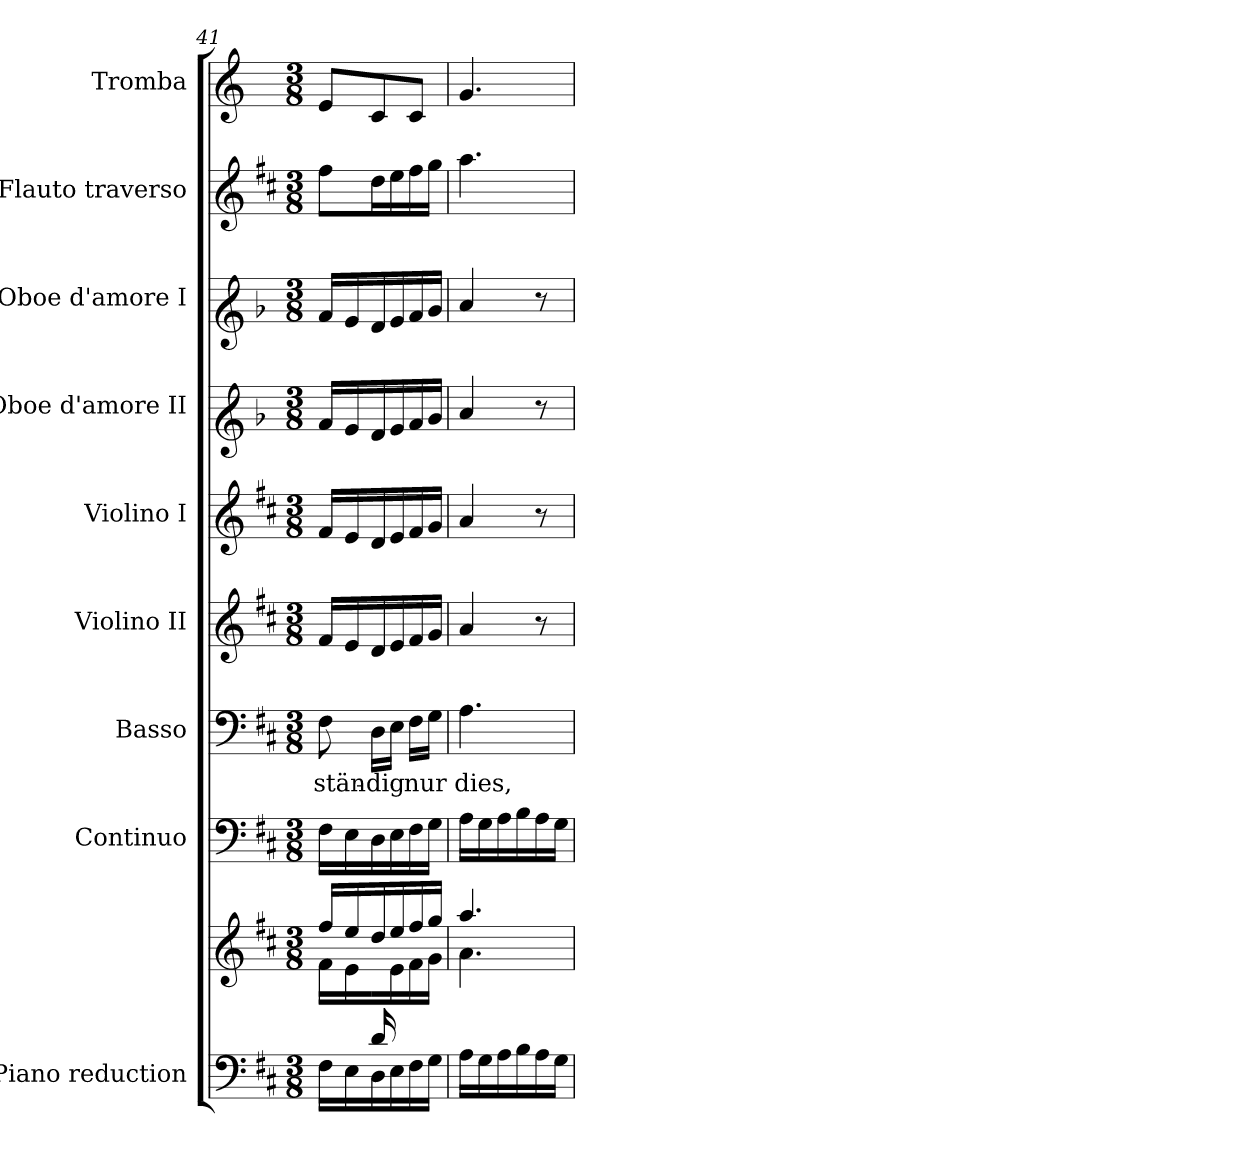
**kern	**kern	**kern	**kern	**text	**kern	**kern	**kern	**kern	**kern	**kern
*part9	*part9	*part8	*part7	*part7	*part6	*part5	*part4	*part3	*part2	*part1
*staff10	*staff9	*staff8	*staff7	*staff7	*staff6	*staff5	*staff4	*staff3	*staff2	*staff1
*I"Piano reduction	*	*I"Continuo	*I"Basso	*	*I"Violino II	*I"Violino I	*I"Oboe d'amore II	*I"Oboe d'amore I	*I"Flauto traverso	*I"Tromba
*I'Pno	*	*	*	*	*I'Vln	*I'Vln	*	*	*I'Fl	*
!!LO:PB:g=z
*clefF4	*clefG2	*clefF4	*clefF4	*	*clefG2	*clefG2	*clefG1	*clefG1	*clefG2	*clefG2
*	*	*	*	*	*	*	*ITrd2c3	*ITrd2c3	*	*ITrd-1c-2
*k[f#c#]	*k[f#c#]	*k[f#c#]	*k[f#c#]	*	*k[f#c#]	*k[f#c#]	*k[f#c#]	*k[f#c#]	*k[f#c#]	*k[f#c#]
*M3/8	*M3/8	*M3/8	*M3/8	*	*M3/8	*M3/8	*M3/8	*M3/8	*M3/8	*M3/8
=41	=41	=41	=41	=41	=41	=41	=41	=41	=41	=41
*^	*^	*	*	*	*	*	*	*	*	*
!	!	!	!	!	!	!LO:LY:b	!	!	!	!	!	!
8ryy	16F#\LL	16ff#/LL	16f#\LL	16F#\LL	8F#\	-stän-	16f#/LL	16f#/LL	16f#/LL	16f#/LL	8ff#\L	8f#/L
.	16E\	16ee/	16e\	16E\	.	.	16e/	16e/	16e/	16e/	.	.
!	!	!	!	!	!	!LO:LY:b	!	!	!	!	!	!
16d/	16D\	16dd/	16ryy	16D\	16D\LL	-dig	16d/	16d/	16d/	16d/	16dd\L	8d/
8.ryy	16E\	16ee/	16e\	16E\	16E\JJ	.	16e/	16e/	16e/	16e/	16ee\	.
!	!	!	!	!	!	!LO:LY:b	!	!	!	!	!	!
.	16F#\	16ff#/	16f#\	16F#\	16F#\LL	nur	16f#/	16f#/	16f#/	16f#/	16ff#\	8d/J
.	16G\JJ	16gg/JJ	16g\JJ	16G\JJ	16G\JJ	.	16g/JJ	16g/JJ	16g/JJ	16g/JJ	16gg\JJ	.
=42	=42	=42	=42	=42	=42	=42	=42	=42	=42	=42	=42	=42
!	!	!	!	!	!	!LO:LY:b	!	!	!	!	!	!
*v	*v	*	*	*	*	*	*	*	*	*	*	*
16A\LL	4.aa/	4.a\	16A\LL	4.A\	dies,	4a/	4a/	4a/	4a/	4.aa\	4.a/
16G\	.	.	16G\	.	.	.	.	.	.	.	.
16A\	.	.	16A\	.	.	.	.	.	.	.	.
16B\	.	.	16B\	.	.	.	.	.	.	.	.
16A\	.	.	16A\	.	.	8r	8r	8r	8r	.	.
16G\JJ	.	.	16G\JJ	.	.	.	.	.	.	.	.
*	*v	*v	*	*	*	*	*	*	*	*	*
=	=	=	=	=	=	=	=	=	=	=
*-	*-	*-	*-	*-	*-	*-	*-	*-	*-	*-
